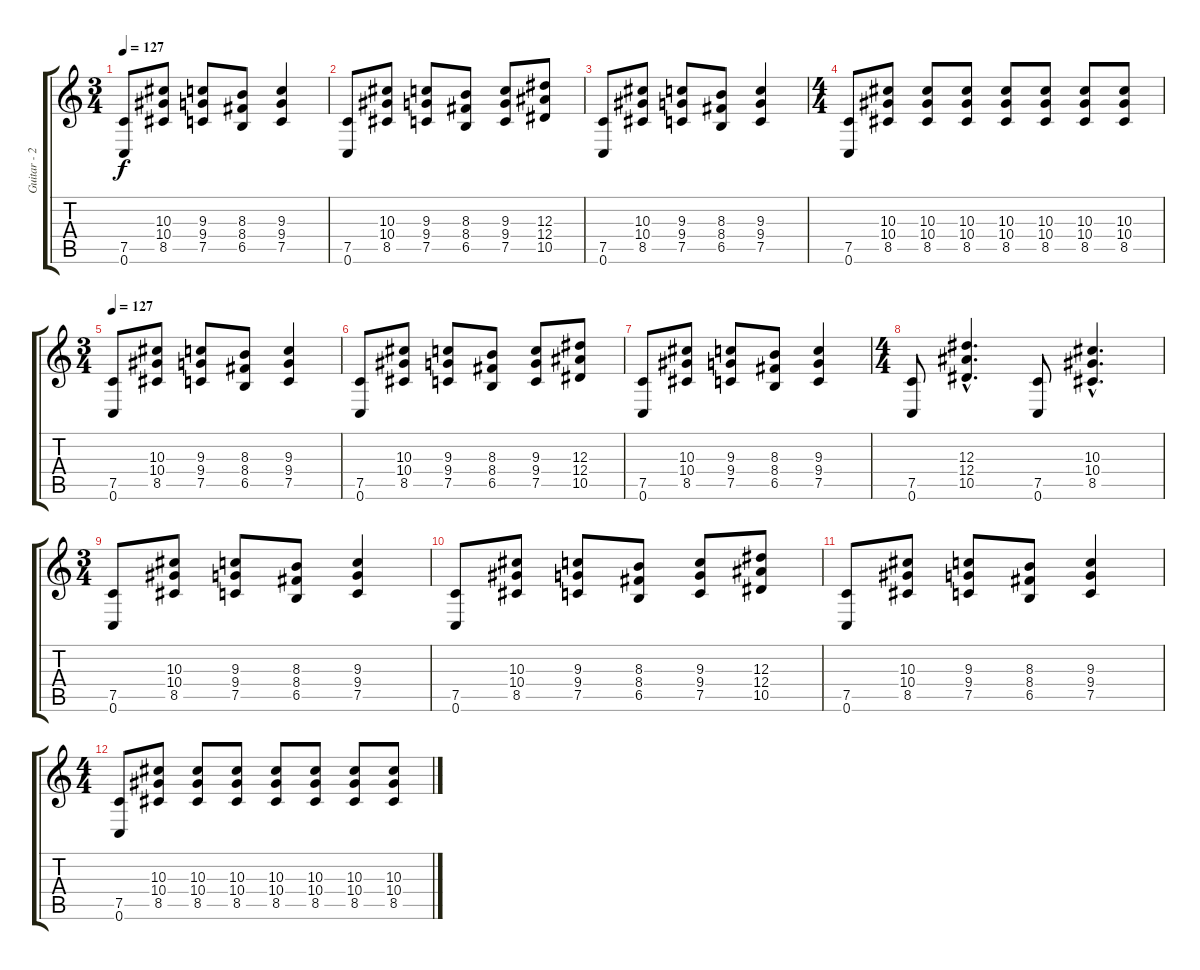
\track ("Guitar - 2 steps down (C)" "Guitar - 2") {instrument distortionguitar}
\staff {score tabs}
\tuning (C4 G3 Eb3 Bb2 F2 C2) {hide}
\ts (3 4)
\tempo 127
\clef g2
\ks c
(7.5 0.6).8{dy f} (10.3 10.4 8.5).8 (9.3 9.4 7.5).8 (8.3 8.4 6.5).8 (9.3 9.4 7.5).4 |
(7.5 0.6).8 (10.3 10.4 8.5).8 (9.3 9.4 7.5).8 (8.3 8.4 6.5).8 (9.3 9.4 7.5).8 (12.3 12.4 10.5).8 |
(7.5 0.6).8 (10.3 10.4 8.5).8 (9.3 9.4 7.5).8 (8.3 8.4 6.5).8 (9.3 9.4 7.5).4 |
\ts (4 4)
(7.5 0.6).8 (10.3 10.4 8.5).8 (10.3 10.4 8.5).8 (10.3 10.4 8.5).8 (10.3 10.4 8.5).8 (10.3 10.4 8.5).8 (10.3 10.4 8.5).8 (10.3 10.4 8.5).8 |
\ts (3 4)
\tempo 127
(7.5 0.6).8 (10.3 10.4 8.5).8 (9.3 9.4 7.5).8 (8.3 8.4 6.5).8 (9.3 9.4 7.5).4 |
(7.5 0.6).8 (10.3 10.4 8.5).8 (9.3 9.4 7.5).8 (8.3 8.4 6.5).8 (9.3 9.4 7.5).8 (12.3 12.4 10.5).8 |
(7.5 0.6).8 (10.3 10.4 8.5).8 (9.3 9.4 7.5).8 (8.3 8.4 6.5).8 (9.3 9.4 7.5).4 |
\ts (4 4)
(7.5 0.6).8 (12.3{hac} 12.4{hac} 10.5{hac}).4{d} (7.5 0.6).8 (10.3{hac} 10.4{hac} 8.5{hac}).4{d} |
\ts (3 4)
(7.5 0.6).8 (10.3 10.4 8.5).8 (9.3 9.4 7.5).8 (8.3 8.4 6.5).8 (9.3 9.4 7.5).4 |
(7.5 0.6).8 (10.3 10.4 8.5).8 (9.3 9.4 7.5).8 (8.3 8.4 6.5).8 (9.3 9.4 7.5).8 (12.3 12.4 10.5).8 |
(7.5 0.6).8 (10.3 10.4 8.5).8 (9.3 9.4 7.5).8 (8.3 8.4 6.5).8 (9.3 9.4 7.5).4 |
\ts (4 4)
(7.5 0.6).8 (10.3 10.4 8.5).8 (10.3 10.4 8.5).8 (10.3 10.4 8.5).8 (10.3 10.4 8.5).8 (10.3 10.4 8.5).8 (10.3 10.4 8.5).8 (10.3 10.4 8.5).8
